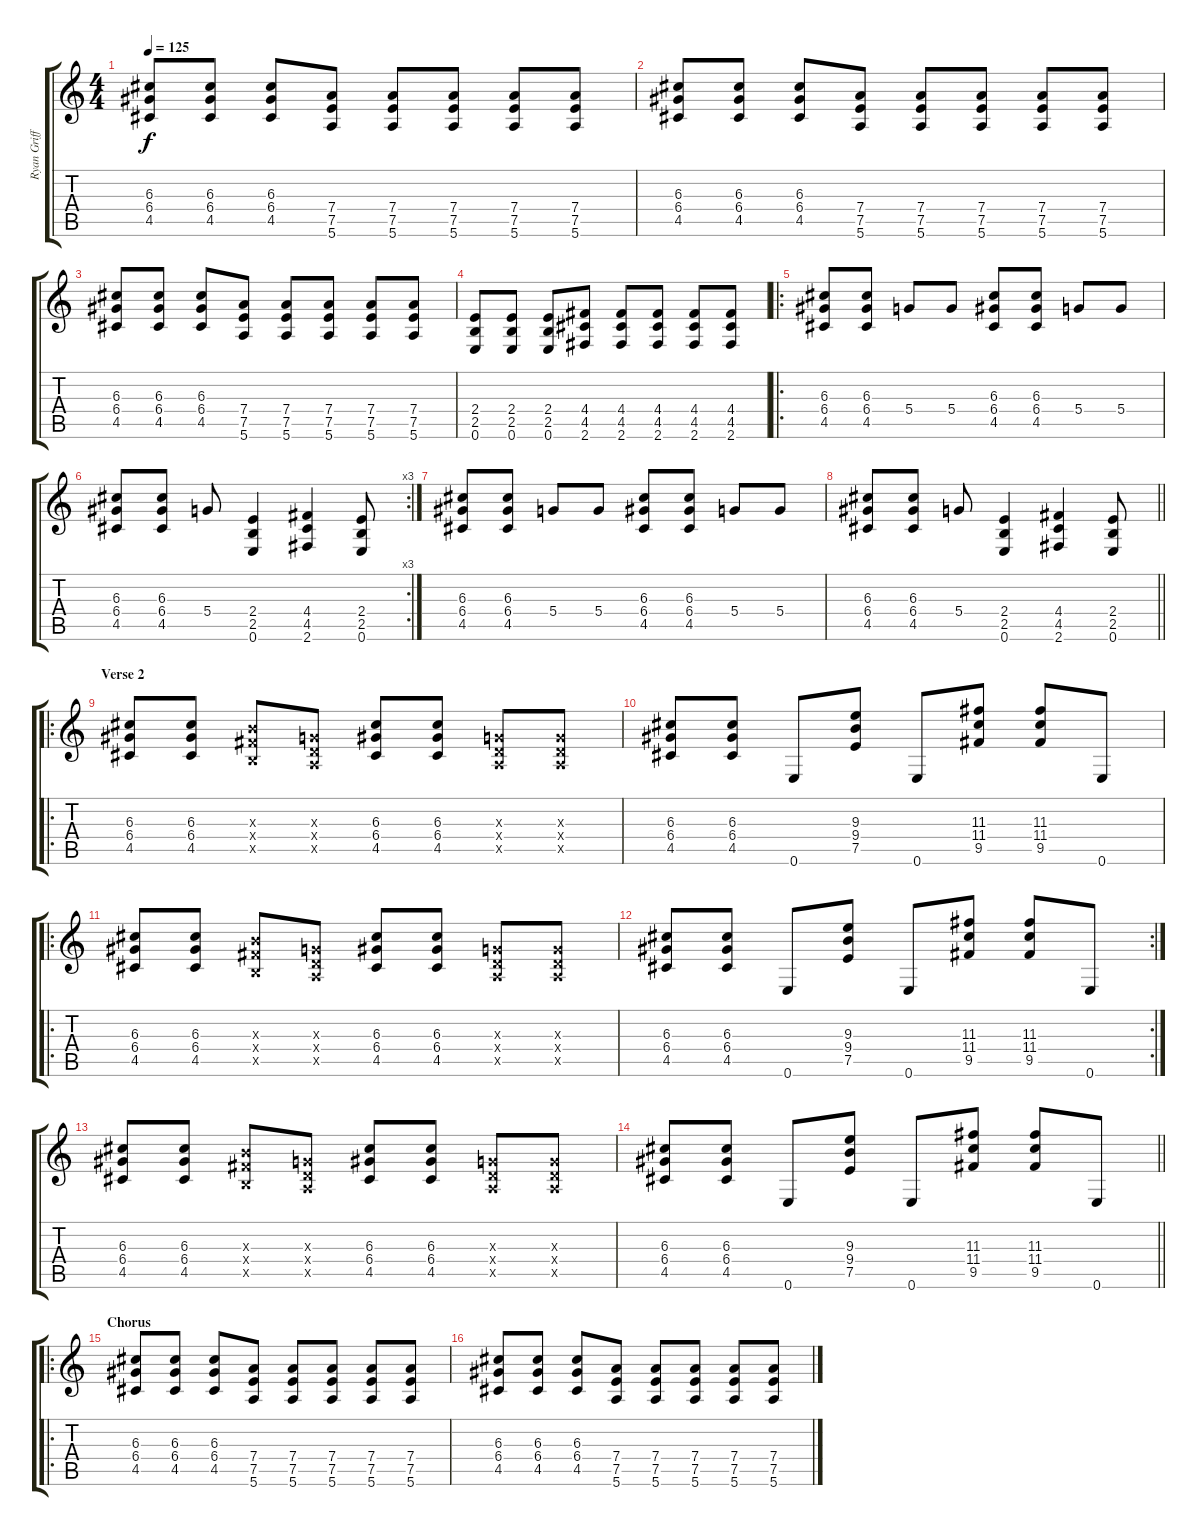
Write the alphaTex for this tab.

\track ("Ryan Griffiths" "Ryan Griff") {instrument overdrivenguitar}
\staff {score tabs}
\tuning (E4 B3 G3 D3 A2 E2) {hide}
\ts (4 4)
\tempo 125
\clef g2
\ks c
(6.3 6.4 4.5).8{dy f} (6.3 6.4 4.5).8 (6.3 6.4 4.5).8 (7.4 7.5 5.6).8 (7.4 7.5 5.6).8 (7.4 7.5 5.6).8 (7.4 7.5 5.6).8 (7.4 7.5 5.6).8 |
(6.3 6.4 4.5).8 (6.3 6.4 4.5).8 (6.3 6.4 4.5).8 (7.4 7.5 5.6).8 (7.4 7.5 5.6).8 (7.4 7.5 5.6).8 (7.4 7.5 5.6).8 (7.4 7.5 5.6).8 |
(6.3 6.4 4.5).8 (6.3 6.4 4.5).8 (6.3 6.4 4.5).8 (7.4 7.5 5.6).8 (7.4 7.5 5.6).8 (7.4 7.5 5.6).8 (7.4 7.5 5.6).8 (7.4 7.5 5.6).8 |
(2.4 2.5 0.6).8 (2.4 2.5 0.6).8 (2.4 2.5 0.6).8 (4.4 4.5 2.6).8 (4.4 4.5 2.6).8 (4.4 4.5 2.6).8 (4.4 4.5 2.6).8 (4.4 4.5 2.6).8 |
\ro
(6.3 6.4 4.5).8 (6.3 6.4 4.5).8 5.4.8 5.4.8 (6.3 6.4 4.5).8 (6.3 6.4 4.5).8 5.4.8 5.4.8 |
\rc 3
(6.3 6.4 4.5).8 (6.3 6.4 4.5).8 5.4.8 (2.4 2.5 0.6).4 (4.4 4.5 2.6).4 (2.4 2.5 0.6).8 |
(6.3 6.4 4.5).8 (6.3 6.4 4.5).8 5.4.8 5.4.8 (6.3 6.4 4.5).8 (6.3 6.4 4.5).8 5.4.8 5.4.8 |
\barLineRight lightlight
(6.3 6.4 4.5).8 (6.3 6.4 4.5).8 5.4.8 (2.4 2.5 0.6).4 (4.4 4.5 2.6).4 (2.4 2.5 0.6).8 |
\ro
\section ("" "Verse 2")
(6.3 6.4 4.5).8 (6.3 6.4 4.5).8 (4.3{x} 4.4{x} 2.5{x}).8 (0.3{x} 0.4{x} 0.5{x}).8 (6.3 6.4 4.5).8 (6.3 6.4 4.5).8 (0.3{x} 0.4{x} 0.5{x}).8 (0.3{x} 0.4{x} 0.5{x}).8 |
(6.3 6.4 4.5).8 (6.3 6.4 4.5).8 0.6.8 (9.3 9.4 7.5).8 0.6.8 (11.3 11.4 9.5).8 (11.3 11.4 9.5).8 0.6.8 |
\ro
(6.3 6.4 4.5).8 (6.3 6.4 4.5).8 (4.3{x} 4.4{x} 2.5{x}).8 (0.3{x} 0.4{x} 0.5{x}).8 (6.3 6.4 4.5).8 (6.3 6.4 4.5).8 (0.3{x} 0.4{x} 0.5{x}).8 (0.3{x} 0.4{x} 0.5{x}).8 |
\rc 2
(6.3 6.4 4.5).8 (6.3 6.4 4.5).8 0.6.8 (9.3 9.4 7.5).8 0.6.8 (11.3 11.4 9.5).8 (11.3 11.4 9.5).8 0.6.8 |
(6.3 6.4 4.5).8 (6.3 6.4 4.5).8 (4.3{x} 4.4{x} 2.5{x}).8 (0.3{x} 0.4{x} 0.5{x}).8 (6.3 6.4 4.5).8 (6.3 6.4 4.5).8 (0.3{x} 0.4{x} 0.5{x}).8 (0.3{x} 0.4{x} 0.5{x}).8 |
\barLineRight lightlight
(6.3 6.4 4.5).8 (6.3 6.4 4.5).8 0.6.8 (9.3 9.4 7.5).8 0.6.8 (11.3 11.4 9.5).8 (11.3 11.4 9.5).8 0.6.8 |
\ro
\section ("" "Chorus")
(6.3 6.4 4.5).8 (6.3 6.4 4.5).8 (6.3 6.4 4.5).8 (7.4 7.5 5.6).8 (7.4 7.5 5.6).8 (7.4 7.5 5.6).8 (7.4 7.5 5.6).8 (7.4 7.5 5.6).8 |
(6.3 6.4 4.5).8 (6.3 6.4 4.5).8 (6.3 6.4 4.5).8 (7.4 7.5 5.6).8 (7.4 7.5 5.6).8 (7.4 7.5 5.6).8 (7.4 7.5 5.6).8 (7.4 7.5 5.6).8
